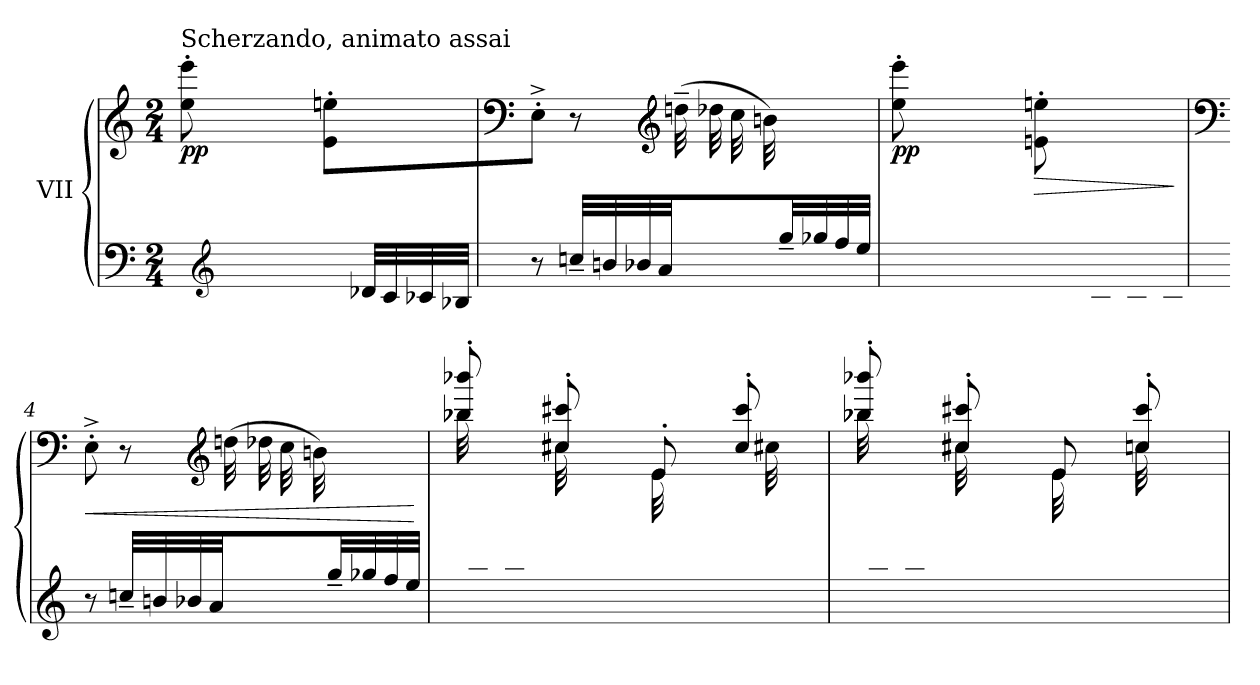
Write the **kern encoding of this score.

**kern	**kern	**dynam
*part1	*part1	*part1
*staff2	*staff1	*staff1/2
*I"VII	*	*
*clefF4	*clefG2	*
*k[]	*k[]	*
*M2/4	*M2/4	*
=1	=1	=1
*^	*	*
!	!	!LO:TX:t=Scherzando, animato assai	!
!	!	!	!LO:DY:b
8ryy	8ryy	8ee\'> 8eee\'>L	pp
*clefG2	*	*	*
32ee-X</LL	8ryy	8ryy	.
32dd/	.	.	.
32cc-X/	.	.	.
32b</JJJ	.	.	.
8ryy	4ryy	8e\'> 8een\'>L	.
(>32d-X</LL	.	8ryy	.
32c/	.	.	.
32c-X/	.	.	.
32B-X</JJ	.	.	.
*v	*v	*	*
=2	=2	=2
*	*clefF4	*
*	*^	*
8r	8E'^\J)	4ryy	.
32ccn<~/LLL	8r	.	.
32bn/	.	.	.
32b-X/	.	.	.
32a/	.	.	.
*	*clefG2	*	*
8ryy	4ryy	(>32ddn>~\	.
.	.	32dd-X\	.
.	.	32cc\	.
.	.	32bn\)	.
32gg~</	.	8ryy	.
32gg-X/	.	.	.
32ff/	.	.	.
32ee/JJJ	.	.	.
*	*v	*v	*
=3	=3	=3
*^	*	*
!	!	!	!LO:DY:b
8ryy	8ryy	8ee\'> 8eee\'>L	pp
32ee-X/LL	8ryy	8ryy	.
32ddn/	.	.	.
32dd-X/	.	.	.
32cc/JJJ	.	.	.
!	!	!	!LO:HP:b
8ryy	4ryy	8en\'> 8een\'>L	>
(>32d-X/LL	.	8ryy	.
32c/	.	.	.
32c-X/	.	.	.
32B-X/JJJ	.	.	.
*v	*v	*	*
.	.	]
!!LO:LB:g=z
=4	=4	=4
*	*clefF4	*
!	!	!LO:HP:b
*	*^	*
8r	8E'^\)	4ryy	<
32ccn~/LLL	8r	.	.
32bn/	.	.	.
32b-X/	.	.	.
32a/	.	.	.
*	*clefG2	*	*
8ryy	4ryy	(>32ddn\	.
.	.	32dd-X\	.
.	.	32cc\	.
.	.	32bn\)	.
32gg~</	.	8ryy	.
32gg-X/	.	.	.
32ff/	.	.	.
32ee/JJJ	.	.	.
*	*v	*v	*
.	.	[
=5	=5	=5
*	*^	*
32ryy	8bb-X/'> 8bbb-X/'>	32bb-X\LLL	.
32aa</	.	16.ryy	.
32aa-X/	.	.	.
32ggn/	.	.	.
32ryy	8cc#X/'> 8ccc#X/'>	32cc#X\	.
32ccn/	.	16.ryy	.
32bn/	.	.	.
32b-X/	.	.	.
32ryy	8e'>/	32e\	.
32b-</	.	16.ryy	.
32bn/	.	.	.
32cc/	.	.	.
32ryy	8cc#i/'> 8ccc#i/'>	32cc#X\	.
32dd</	.	16.ryy	.
32dd#X/	.	.	.
32ee/JJJ	.	.	.
=6	=6	=6	=6
32ryy	8bb-X/'> 8bbb-X/'>	32bb-X\LLL	.
32aa/	.	16.ryy	.
32aa-X/	.	.	.
32ggn/	.	.	.
32ryy	8cc#X/'> 8ccc#X/'>	32cc#X\	.
32ccn/	.	16.ryy	.
32bn/	.	.	.
32b-X/	.	.	.
32ryy	8e/	32e\	.
32b-/	.	16.ryy	.
32bn/	.	.	.
32cc/	.	.	.
32ryy	8cc#/'> 8ccc#/'>	32cc\	.
32dd/	.	16.ryy	.
32dd#X/	.	.	.
32ee/JJJ	.	.	.
*	*v	*v	*
=	=	=
*-	*-	*-
